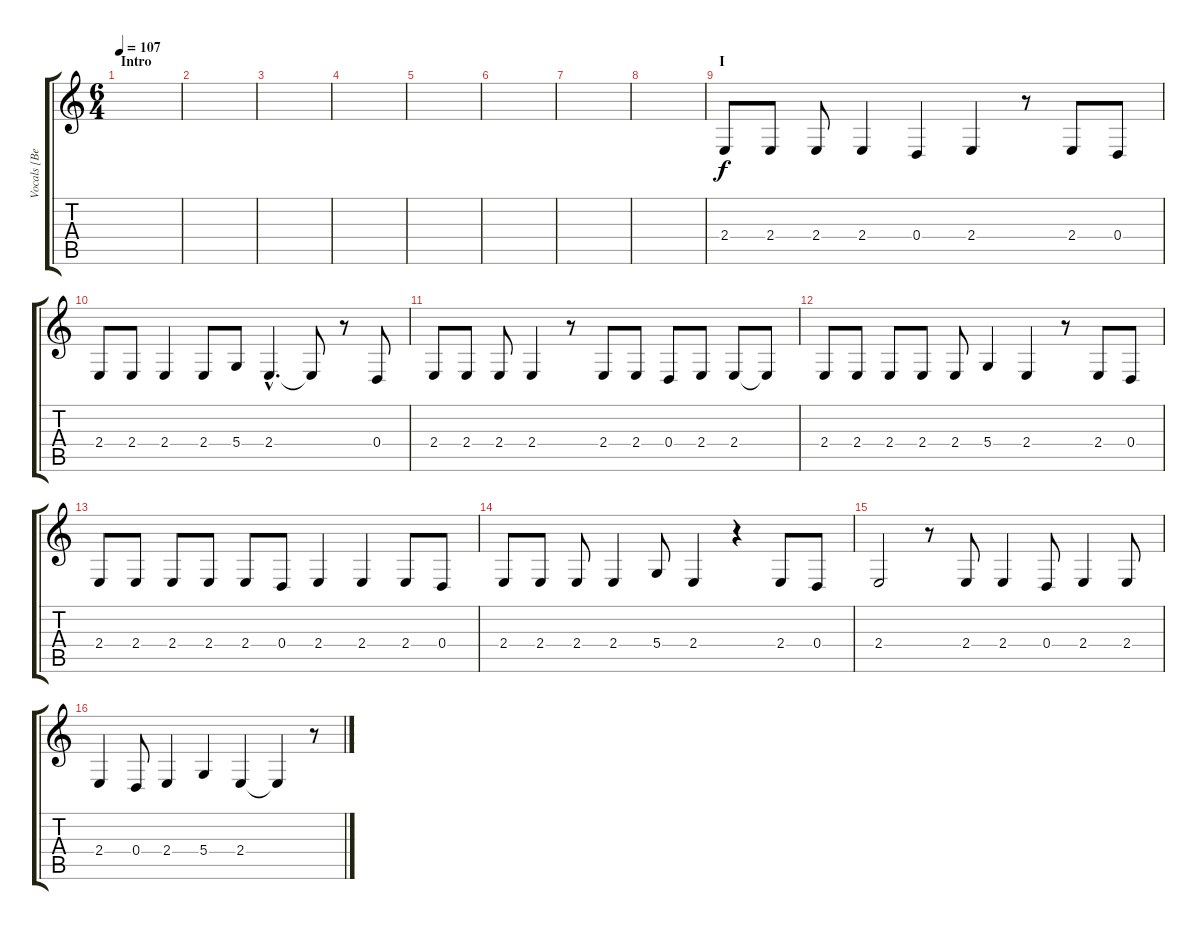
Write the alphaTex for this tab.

\track ("Vocals [Bez]" "Vocals [Be") {instrument oboe}
\staff {score tabs}
\tuning (E4 B3 G3 D3 A2 E2) {hide}
\ts (6 4)
\section ("" "Intro")
\tempo 107
\clef g2
\ks c
|
|
|
|
|
|
|
|
\section ("" "I")
2.4.8 2.4.8 2.4.8 2.4.4 0.4.4 2.4.4 r.8 2.4.8 0.4.8 |
2.4.8 2.4.8 2.4.4 2.4.8 5.4.8 2.4{hac}.4{d} 2.4{t}.8 r.8 0.4.8 |
2.4.8 2.4.8 2.4.8 2.4.4 r.8 2.4.8 2.4.8 0.4.8 2.4.8 2.4.8 2.4{t}.8 |
2.4.8 2.4.8 2.4.8 2.4.8 2.4.8 5.4.4 2.4.4 r.8 2.4.8 0.4.8 |
2.4.8 2.4.8 2.4.8 2.4.8 2.4.8 0.4.8 2.4.4 2.4.4 2.4.8 0.4.8 |
2.4.8 2.4.8 2.4.8 2.4.4 5.4.8 2.4.4 r.4 2.4.8 0.4.8 |
2.4.2 r.8 2.4.8 2.4.4 0.4.8 2.4.4 2.4.8 |
2.4.4 0.4.8 2.4.4 5.4.4 2.4.4 2.4{t}.4 r.8
